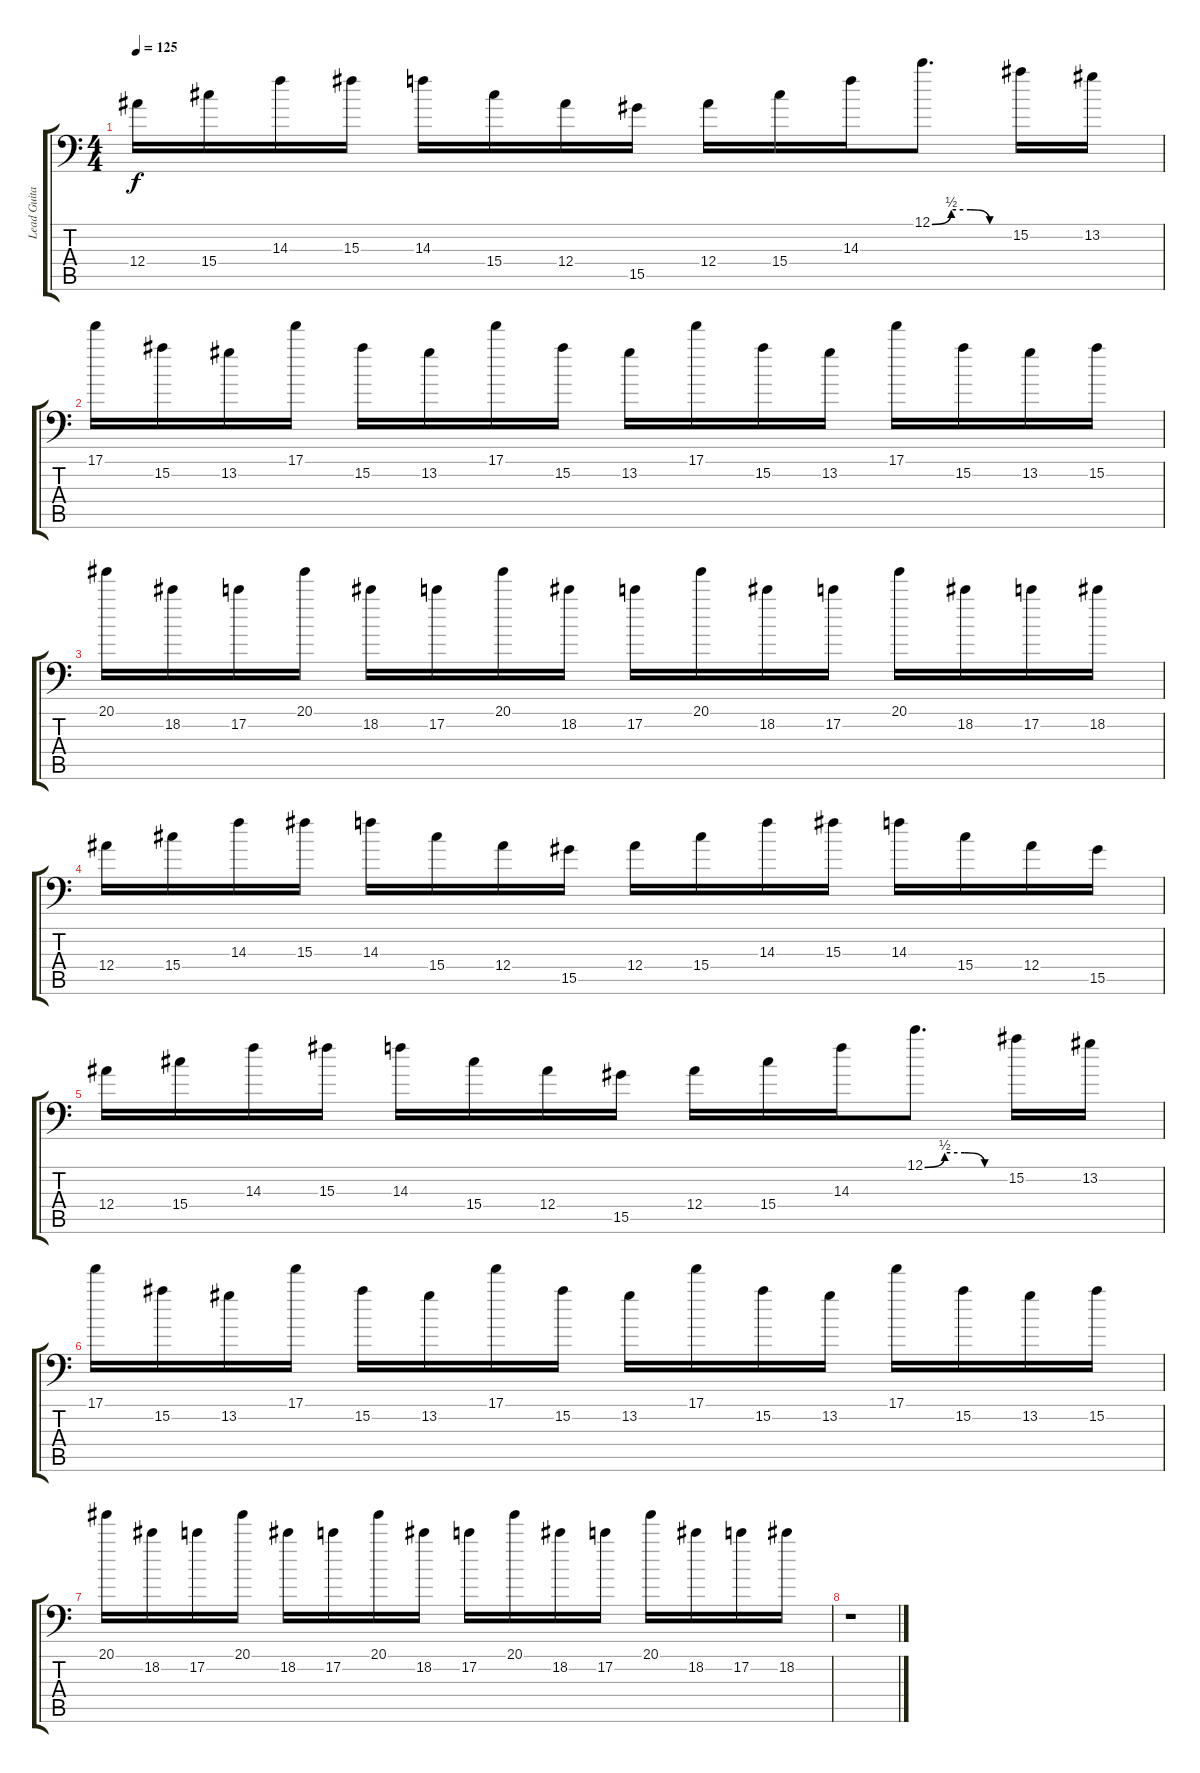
\track ("Lead Guitar 1" "Lead Guita") {instrument distortionguitar}
\staff {score tabs}
\tuning (C4 G3 Eb3 Bb2 F2 Bb1) {hide}
\ts (4 4)
\tempo 125
\clef f4
\ks c
12.4.16{dy f} 15.4.16 14.3.16 15.3.16 14.3.16 15.4.16 12.4.16 15.5.16 12.4.16 15.4.16 14.3.16 12.1{be (custom 0 0 15 2 30 2 45 0 60 0)}.8{d} 15.2.16 13.2.16 |
17.1.16 15.2.16 13.2.16 17.1.16 15.2.16 13.2.16 17.1.16 15.2.16 13.2.16 17.1.16 15.2.16 13.2.16 17.1.16 15.2.16 13.2.16 15.2.16 |
20.1.16 18.2.16 17.2.16 20.1.16 18.2.16 17.2.16 20.1.16 18.2.16 17.2.16 20.1.16 18.2.16 17.2.16 20.1.16 18.2.16 17.2.16 18.2.16 |
12.4.16 15.4.16 14.3.16 15.3.16 14.3.16 15.4.16 12.4.16 15.5.16 12.4.16 15.4.16 14.3.16 15.3.16 14.3.16 15.4.16 12.4.16 15.5.16 |
12.4.16 15.4.16 14.3.16 15.3.16 14.3.16 15.4.16 12.4.16 15.5.16 12.4.16 15.4.16 14.3.16 12.1{be (custom 0 0 15 2 30 2 45 0 60 0)}.8{d} 15.2.16 13.2.16 |
17.1.16 15.2.16 13.2.16 17.1.16 15.2.16 13.2.16 17.1.16 15.2.16 13.2.16 17.1.16 15.2.16 13.2.16 17.1.16 15.2.16 13.2.16 15.2.16 |
20.1.16 18.2.16 17.2.16 20.1.16 18.2.16 17.2.16 20.1.16 18.2.16 17.2.16 20.1.16 18.2.16 17.2.16 20.1.16 18.2.16 17.2.16 18.2.16 |
r.1
